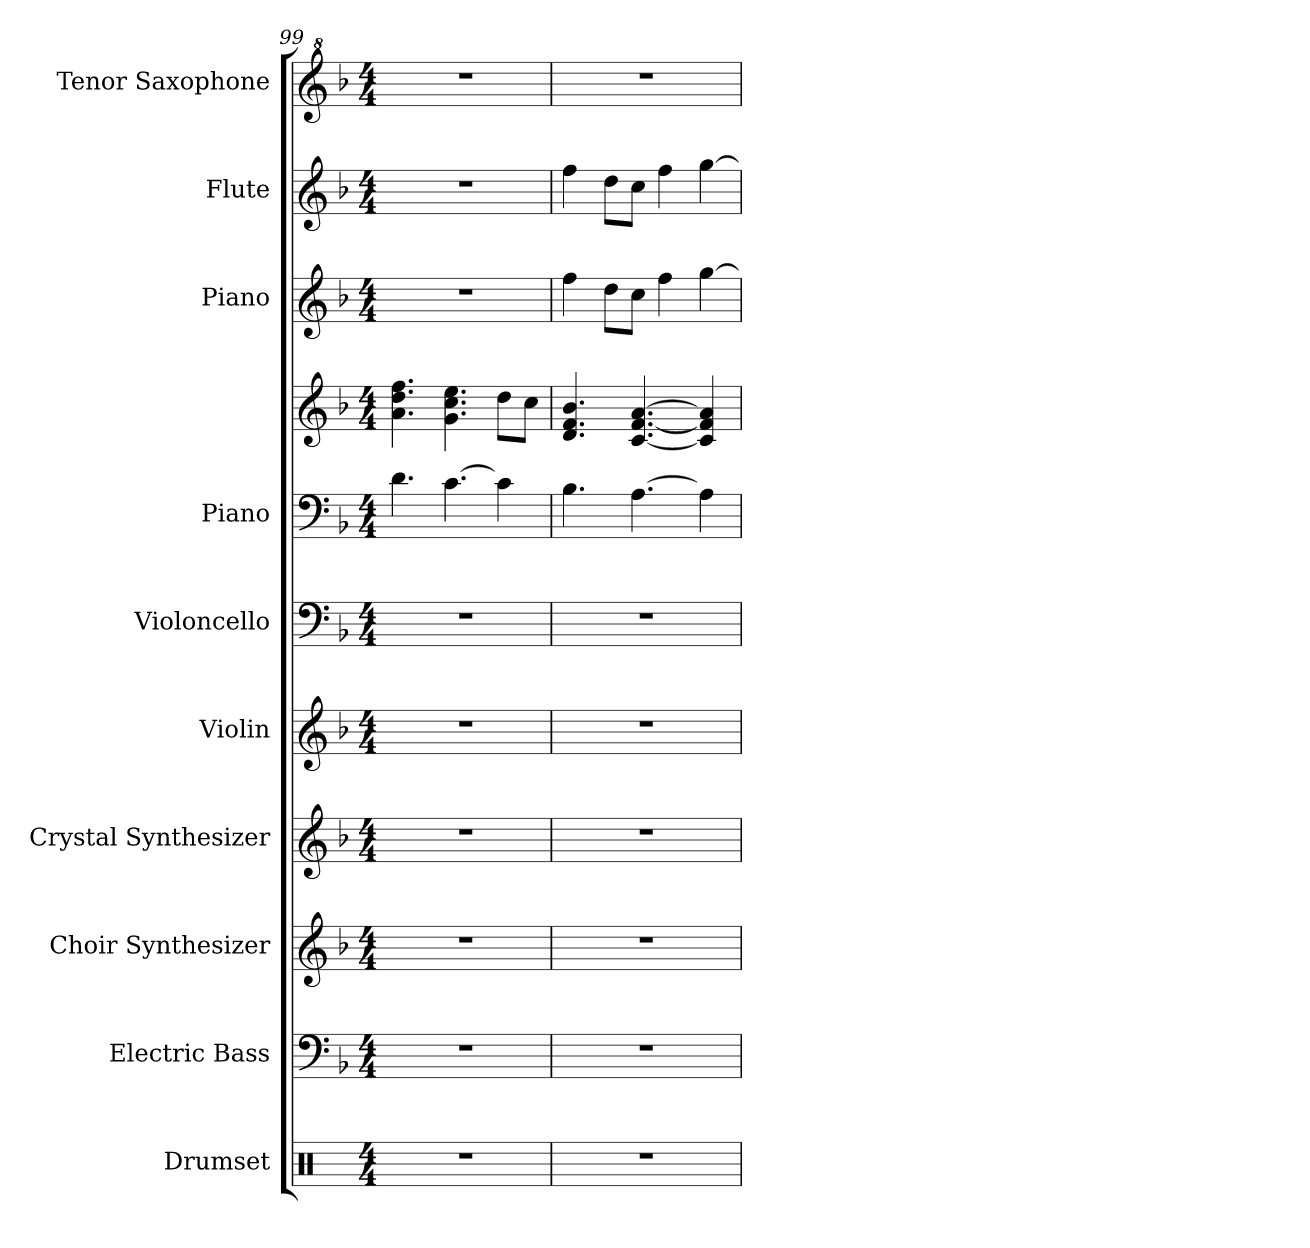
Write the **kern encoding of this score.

**kern	**kern	**kern	**kern	**kern	**kern	**kern	**kern	**kern	**kern	**kern
*part10	*part9	*part8	*part7	*part6	*part5	*part4	*part4	*part3	*part2	*part1
*staff11	*staff10	*staff9	*staff8	*staff7	*staff6	*staff5	*staff4	*staff3	*staff2	*staff1
*I"Drumset	*I"Electric Bass	*I"Choir Synthesizer	*I"Crystal Synthesizer	*I"Violin	*I"Violoncello	*I"Piano	*	*I"Piano	*I"Flute	*I"Tenor Saxophone
*I'D. Set	*I'El. B.	*I'Synth.	*I'Synth.	*I'Vln.	*I'Vc.	*I'Pno.	*	*I'Pno.	*I'Fl.	*I'T. Sax.
*clefX	*clefF4	*clefG2	*clefG2	*clefG2	*clefF4	*clefF4	*clefG2	*clefG2	*clefG2	*clefG^2
*	*ITrd7c12	*	*	*	*	*	*	*	*	*ITrd8c14
*k[]	*k[b-]	*k[b-]	*k[b-]	*k[b-]	*k[b-]	*k[b-]	*k[b-]	*k[b-]	*k[b-]	*k[b-]
*M4/4	*M4/4	*M4/4	*M4/4	*M4/4	*M4/4	*M4/4	*M4/4	*M4/4	*M4/4	*M4/4
=99	=99	=99	=99	=99	=99	=99	=99	=99	=99	=99
1r	1r	1r	1r	1r	1r	4.d\	4.a\ 4.dd\ 4.ff\	1r	1r	1r
.	.	.	.	.	.	[4.c\	4.g\ 4.cc\ 4.ee\	.	.	.
.	.	.	.	.	.	4c\]	8dd\L	.	.	.
.	.	.	.	.	.	.	8cc\J	.	.	.
=100	=100	=100	=100	=100	=100	=100	=100	=100	=100	=100
1r	1r	1r	1r	1r	1r	4.B-\	4.d/ 4.f/ 4.b-/	4ff\	4ff\	1r
.	.	.	.	.	.	.	.	8dd\L	8dd\L	.
.	.	.	.	.	.	[4.A\	[4.c/ [4.f/ [4.a/	8cc\J	8cc\J	.
.	.	.	.	.	.	.	.	4ff\	4ff\	.
.	.	.	.	.	.	4A\]	4c/] 4f/] 4a/]	[4gg\	[4gg\	.
=	=	=	=	=	=	=	=	=	=	=
*-	*-	*-	*-	*-	*-	*-	*-	*-	*-	*-
